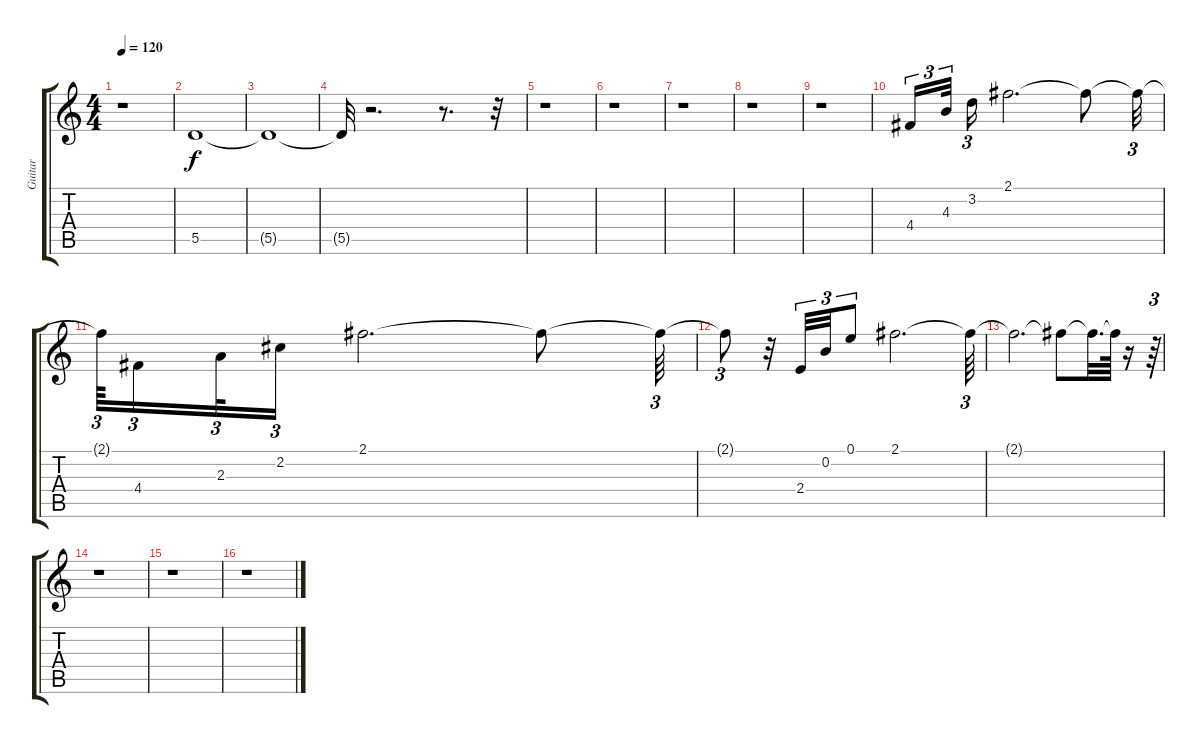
\track ("Guitar" "Guitar") {instrument electricguitarclean}
\staff {score tabs}
\tuning (E4 B3 G3 D3 A2 E2) {hide}
\ts (4 4)
\tempo 120
\clef g2
\ks c
r.1{dy f} |
5.5.1 |
5.5{t}.1 |
5.5{t}.32 r.2{d} r.8{d} r.32 |
r.1 |
r.1 |
r.1 |
r.1 |
r.1 |
4.4.16{tu (3 2)} 4.3.32{tu (3 2) beam splitsecondary} 3.2.16{tu (3 2)} 2.1.2{d} 2.1{t}.8 2.1{t}.32{tu (3 2)} |
2.1{t}.64{tu (3 2)} 4.4.16{tu (3 2)} 2.3.32{tu (3 2)} 2.2.16{tu (3 2)} 2.1.2{d} 2.1{t}.8 2.1{t}.64{tu (3 2)} |
2.1{t}.8{tu (3 2)} r.32 2.4.32{tu (3 2)} 0.2.32{tu (3 2)} 0.1.8{tu (3 2)} 2.1.2{d} 2.1{t}.64{tu (3 2)} |
2.1{t}.2{d} 2.1{t}.8 2.1{t}.32{d} 2.1{t}.64 r.16 r.64{tu (3 2)} |
r.1 |
r.1 |
r.1
